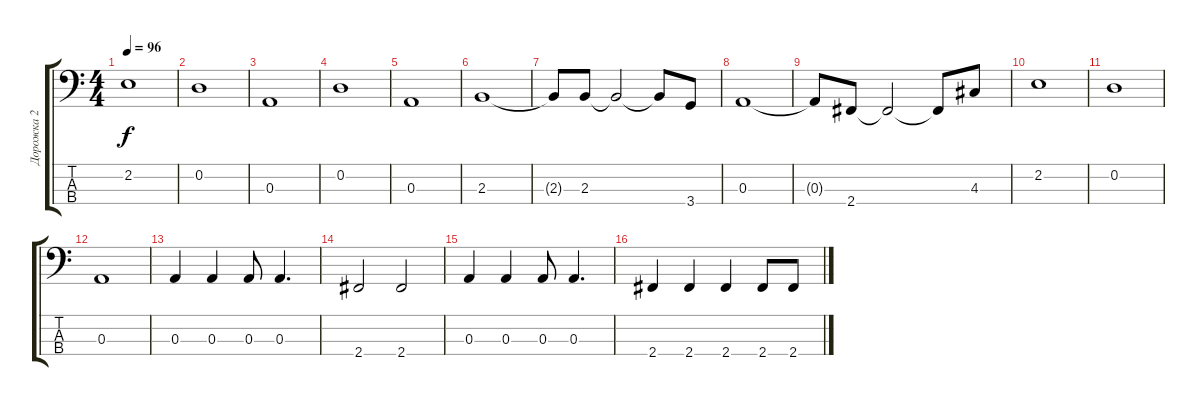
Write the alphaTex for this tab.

\track ("Дорожка 2" "Дорожка 2") {solo instrument electricbassfinger}
\staff {score tabs}
\tuning (G2 D2 A1 E1) {hide}
\ts (4 4)
\tempo 96
\clef f4
\ks c
2.2.1{dy f} |
0.2.1 |
0.3.1 |
0.2.1 |
0.3.1 |
2.3.1 |
2.3{t}.8 2.3.8 2.3{t}.2 2.3{t}.8 3.4.8 |
0.3.1 |
0.3{t}.8 2.4.8 2.4{t}.2 2.4{t}.8 4.3.8 |
2.2.1 |
0.2.1 |
0.3.1 |
0.3.4 0.3.4 0.3.8 0.3.4{d} |
2.4.2 2.4.2 |
0.3.4 0.3.4 0.3.8 0.3.4{d} |
2.4.4 2.4.4 2.4.4 2.4.8 2.4.8
